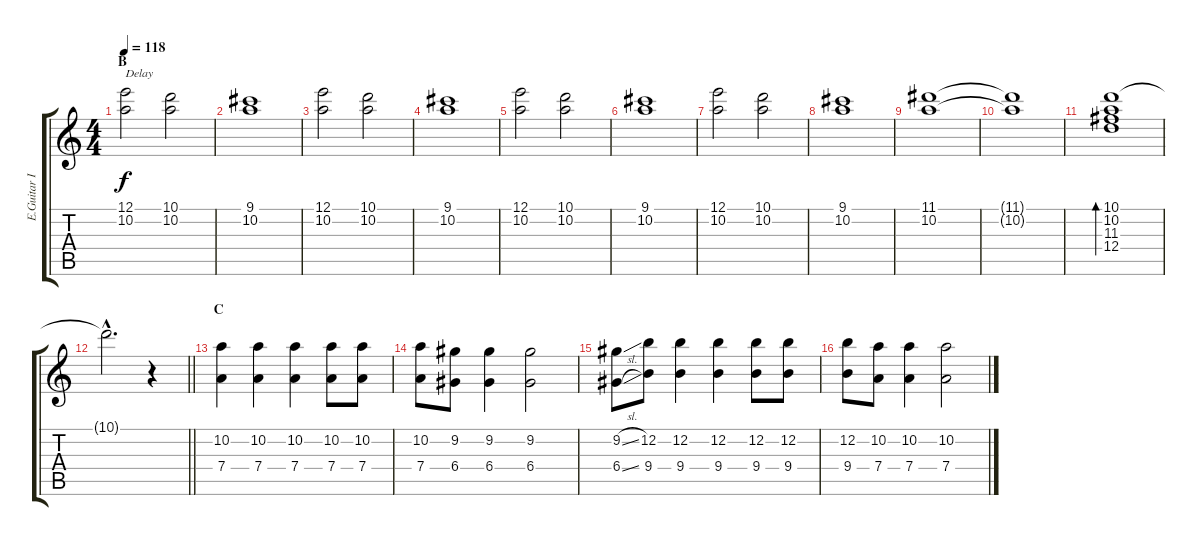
\track ("E.Guitar I" "E.Guitar I") {instrument distortionguitar}
\staff {score tabs}
\tuning (E4 B3 G3 D3 A2 E2) {hide}
\ts (4 4)
\section ("" "B")
\tempo 118
\clef g2
\ks c
(12.1 10.2).2{txt "Delay" dy f} (10.1 10.2).2 |
(9.1 10.2).1 |
(12.1 10.2).2 (10.1 10.2).2 |
(9.1 10.2).1 |
(12.1 10.2).2 (10.1 10.2).2 |
(9.1 10.2).1 |
(12.1 10.2).2 (10.1 10.2).2 |
(9.1 10.2).1 |
(11.1 10.2).1 |
(11.1{t} 10.2{t}).1 |
(10.1 10.2 11.3 12.4).1{bd 60} |
\barLineRight lightlight
10.1{hac t}.2{d} r.4 |
\section ("" "C")
(10.2 7.4).4 (10.2 7.4).4 (10.2 7.4).4 (10.2 7.4).8 (10.2 7.4).8 |
(10.2 7.4).8 (9.2 6.4).8 (9.2 6.4).4 (9.2 6.4).2 |
(9.2{sl} 6.4{sl}).8 (12.2 9.4).8 (12.2 9.4).4 (12.2 9.4).4 (12.2 9.4).8 (12.2 9.4).8 |
(12.2 9.4).8 (10.2 7.4).8 (10.2 7.4).4 (10.2 7.4).2
